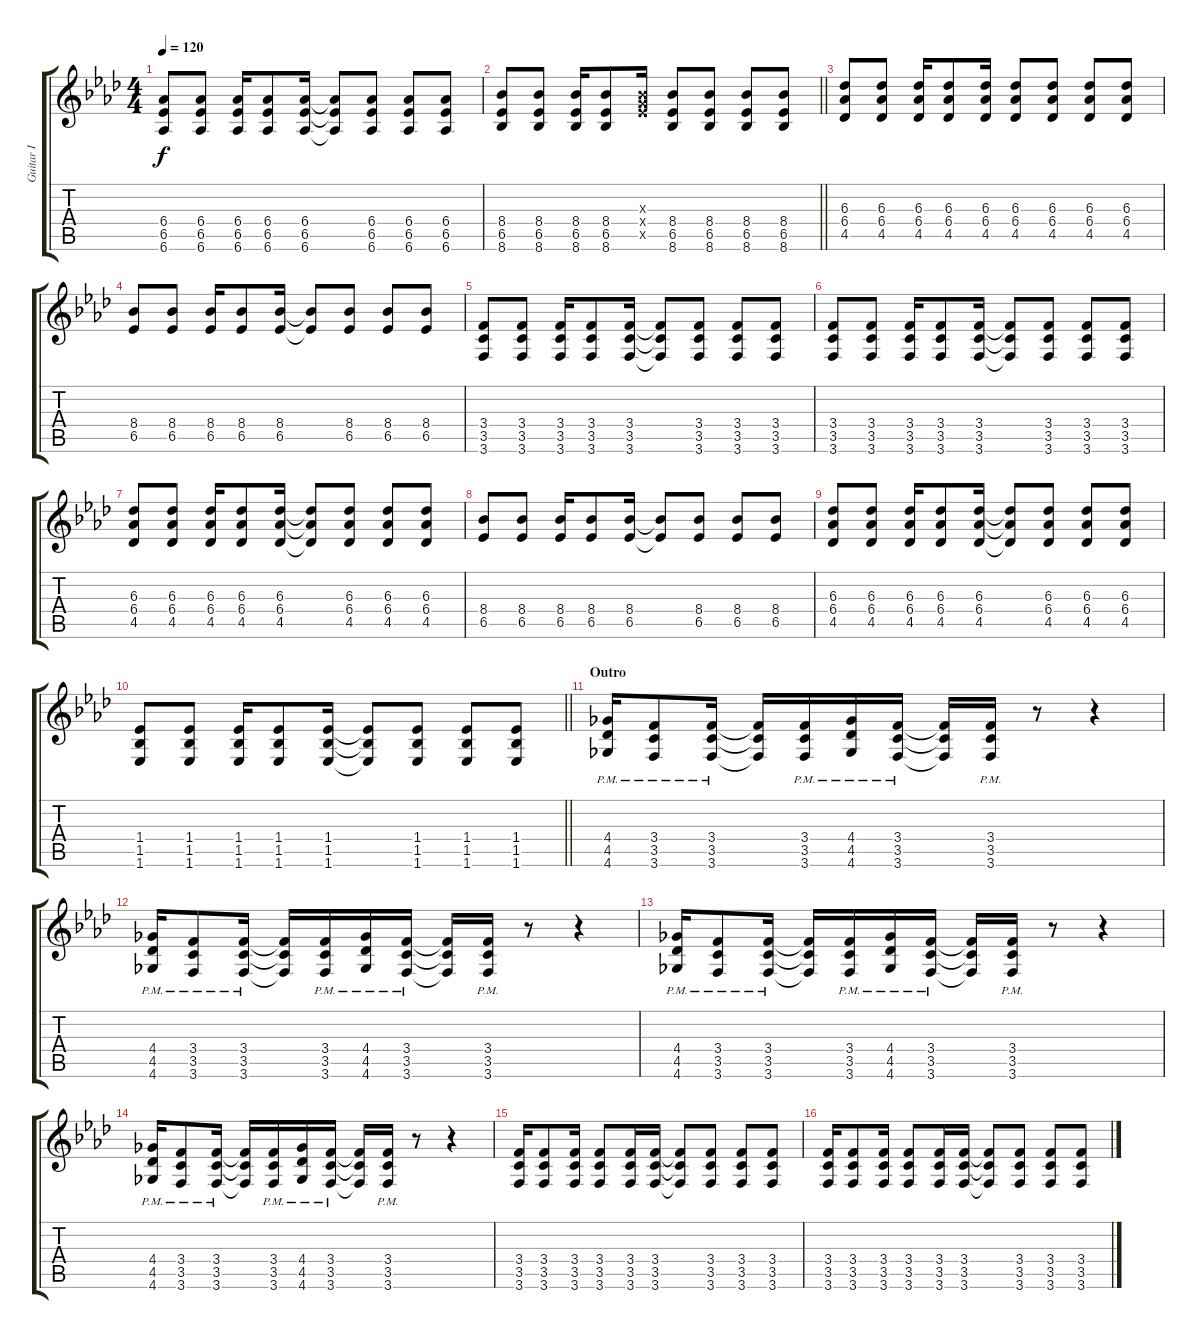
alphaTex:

\track ("Guitar I" "Guitar I") {instrument overdrivenguitar}
\staff {score tabs}
\tuning (E4 B3 G3 D3 A2 D2) {hide}
\ts (4 4)
\tempo 120
\clef g2
\ks fminor
(6.4 6.5 6.6).8{dy f} (6.4 6.5 6.6).8 (6.4 6.5 6.6).16 (6.4 6.5 6.6).8 (6.4 6.5 6.6).16 (6.4{t} 6.5{t} 6.6{t}).8 (6.4 6.5 6.6).8 (6.4 6.5 6.6).8 (6.4 6.5 6.6).8 |
\barLineRight lightlight
(8.4 6.5 8.6).8 (8.4 6.5 8.6).8 (8.4 6.5 8.6).16 (8.4 6.5 8.6).8 (0.3{x} 8.4{x} 6.5{x}).16 (8.4 6.5 8.6).8 (8.4 6.5 8.6).8 (8.4 6.5 8.6).8 (8.4 6.5 8.6).8 |
(6.3 6.4 4.5).8 (6.3 6.4 4.5).8 (6.3 6.4 4.5).16 (6.3 6.4 4.5).8 (6.3 6.4 4.5).16 (6.3 6.4 4.5).8 (6.3 6.4 4.5).8 (6.3 6.4 4.5).8 (6.3 6.4 4.5).8 |
(8.4 6.5).8 (8.4 6.5).8 (8.4 6.5).16 (8.4 6.5).8 (8.4 6.5).16 (8.4{t} 6.5{t}).8 (8.4 6.5).8 (8.4 6.5).8 (8.4 6.5).8 |
(3.4 3.5 3.6).8 (3.4 3.5 3.6).8 (3.4 3.5 3.6).16 (3.4 3.5 3.6).8 (3.4 3.5 3.6).16 (3.4{t} 3.5{t} 3.6{t}).8 (3.4 3.5 3.6).8 (3.4 3.5 3.6).8 (3.4 3.5 3.6).8 |
(3.4 3.5 3.6).8 (3.4 3.5 3.6).8 (3.4 3.5 3.6).16 (3.4 3.5 3.6).8 (3.4 3.5 3.6).16 (3.4{t} 3.5{t} 3.6{t}).8 (3.4 3.5 3.6).8 (3.4 3.5 3.6).8 (3.4 3.5 3.6).8 |
(6.3 6.4 4.5).8 (6.3 6.4 4.5).8 (6.3 6.4 4.5).16 (6.3 6.4 4.5).8 (6.3 6.4 4.5).16 (6.3{t} 6.4{t} 4.5{t}).8 (6.3 6.4 4.5).8 (6.3 6.4 4.5).8 (6.3 6.4 4.5).8 |
(8.4 6.5).8 (8.4 6.5).8 (8.4 6.5).16 (8.4 6.5).8 (8.4 6.5).16 (8.4{t} 6.5{t}).8 (8.4 6.5).8 (8.4 6.5).8 (8.4 6.5).8 |
(6.3 6.4 4.5).8 (6.3 6.4 4.5).8 (6.3 6.4 4.5).16 (6.3 6.4 4.5).8 (6.3 6.4 4.5).16 (6.3{t} 6.4{t} 4.5{t}).8 (6.3 6.4 4.5).8 (6.3 6.4 4.5).8 (6.3 6.4 4.5).8 |
\barLineRight lightlight
(1.4 1.5 1.6).8 (1.4 1.5 1.6).8 (1.4 1.5 1.6).16 (1.4 1.5 1.6).8 (1.4 1.5 1.6).16 (1.4{t} 1.5{t} 1.6{t}).8 (1.4 1.5 1.6).8 (1.4 1.5 1.6).8 (1.4 1.5 1.6).8 |
\section ("" "Outro")
(4.4{pm} 4.5{pm} 4.6{pm}).16 (3.4{pm} 3.5{pm} 3.6{pm}).8 (3.4{pm} 3.5{pm} 3.6{pm}).16 (3.4{t} 3.5{t} 3.6{t}).16 (3.4{pm} 3.5{pm} 3.6{pm}).16 (4.4{pm} 4.5{pm} 4.6{pm}).16 (3.4{pm} 3.5{pm} 3.6{pm}).16 (3.4{t} 3.5{t} 3.6{t}).16 (3.4{pm} 3.5{pm} 3.6{pm}).16 r.8 r.4 |
(4.4{pm} 4.5{pm} 4.6{pm}).16 (3.4{pm} 3.5{pm} 3.6{pm}).8 (3.4{pm} 3.5{pm} 3.6{pm}).16 (3.4{t} 3.5{t} 3.6{t}).16 (3.4{pm} 3.5{pm} 3.6{pm}).16 (4.4{pm} 4.5{pm} 4.6{pm}).16 (3.4{pm} 3.5{pm} 3.6{pm}).16 (3.4{t} 3.5{t} 3.6{t}).16 (3.4{pm} 3.5{pm} 3.6{pm}).16 r.8 r.4 |
(4.4{pm} 4.5{pm} 4.6{pm}).16 (3.4{pm} 3.5{pm} 3.6{pm}).8 (3.4{pm} 3.5{pm} 3.6{pm}).16 (3.4{t} 3.5{t} 3.6{t}).16 (3.4{pm} 3.5{pm} 3.6{pm}).16 (4.4{pm} 4.5{pm} 4.6{pm}).16 (3.4{pm} 3.5{pm} 3.6{pm}).16 (3.4{t} 3.5{t} 3.6{t}).16 (3.4{pm} 3.5{pm} 3.6{pm}).16 r.8 r.4 |
(4.4{pm} 4.5{pm} 4.6{pm}).16 (3.4{pm} 3.5{pm} 3.6{pm}).8 (3.4{pm} 3.5{pm} 3.6{pm}).16 (3.4{t} 3.5{t} 3.6{t}).16 (3.4{pm} 3.5{pm} 3.6{pm}).16 (4.4{pm} 4.5{pm} 4.6{pm}).16 (3.4{pm} 3.5{pm} 3.6{pm}).16 (3.4{t} 3.5{t} 3.6{t}).16 (3.4{pm} 3.5{pm} 3.6{pm}).16 r.8 r.4 |
(3.4 3.5 3.6).16{instrument overdrivenguitar} (3.4 3.5 3.6).8 (3.4 3.5 3.6).16 (3.4 3.5 3.6).8 (3.4 3.5 3.6).16 (3.4 3.5 3.6).16 (3.4{t} 3.5{t} 3.6{t}).8 (3.4 3.5 3.6).8 (3.4 3.5 3.6).8 (3.4 3.5 3.6).8 |
(3.4 3.5 3.6).16 (3.4 3.5 3.6).8 (3.4 3.5 3.6).16 (3.4 3.5 3.6).8 (3.4 3.5 3.6).16 (3.4 3.5 3.6).16 (3.4{t} 3.5{t} 3.6{t}).8 (3.4 3.5 3.6).8 (3.4 3.5 3.6).8 (3.4 3.5 3.6).8
